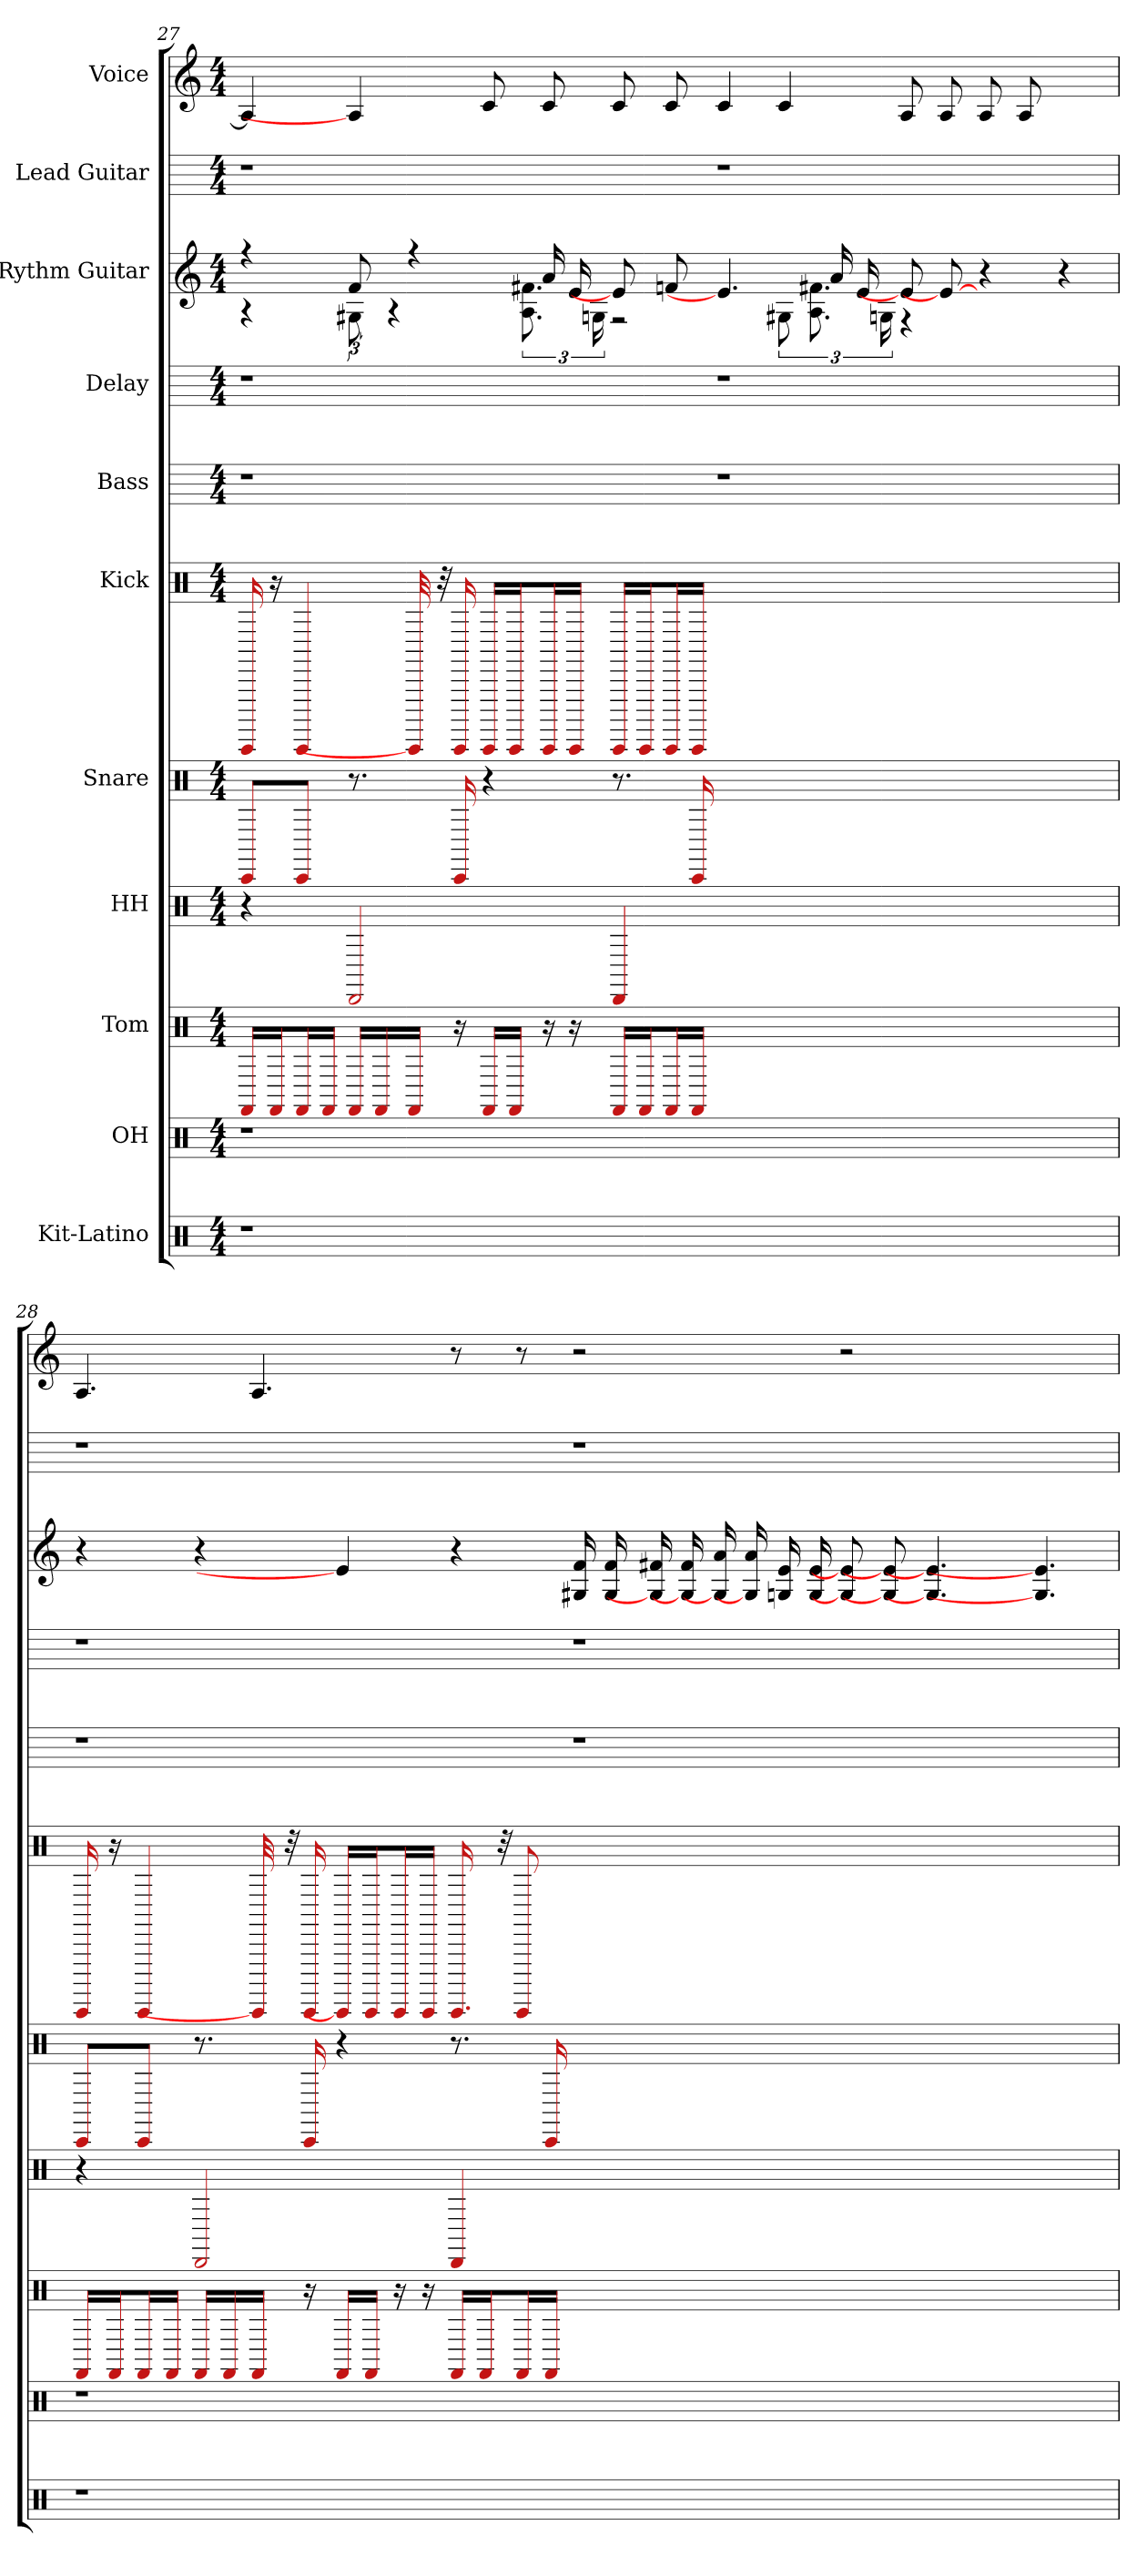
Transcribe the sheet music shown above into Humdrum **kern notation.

**kern	**kern	**kern	**kern	**kern	**kern	**kern	**kern	**kern	**kern	**kern
*part11	*part10	*part9	*part8	*part7	*part6	*part5	*part4	*part3	*part2	*part1
*staff11	*staff10	*staff9	*staff8	*staff7	*staff6	*staff5	*staff4	*staff3	*staff2	*staff1
*I"Kit-Latino	*I"OH	*I"Tom	*I"HH	*I"Snare	*I"Kick	*I"Bass	*I"Delay	*I"Rythm Guitar	*I"Lead Guitar	*I"Voice
*clefX	*clefX	*clefX	*clefX	*clefX	*clefX	*	*	*	*	*
*k[]	*k[]	*k[]	*k[]	*k[]	*k[]	*k[]	*k[]	*k[]	*k[]	*k[]
*M4/4	*M4/4	*M4/4	*M4/4	*M4/4	*M4/4	*M4/4	*M4/4	*M4/4	*M4/4	*M4/4
=27	=27	=27	=27	=27	=27	=27	=27	=27	=27	=27
*	*	*	*	*	*	*	*	*^	*	*
1r	1r	16FF#/LL	4r	8CC/L	16CCCC	1r	1r	4r	4r	1r	4A]
.	.	16FF#/J	.	.	16r	.	.	.	.	.	.
.	.	16FF#/L	.	8CC/J	4CCCC	.	.	.	.	.	.
.	.	16FF#/JJ	.	.	.	.	.	.	.	.	.
.	.	16FF#/LL	2DD	8.r	.	.	.	8f	12G#	.	4A]
.	.	16FF#/	.	.	.	.	.	.	.	.	.
.	.	.	.	.	.	.	.	.	4r	.	.
.	.	16FF#/JJ	.	.	32CCCC]	.	.	4r	.	.	.
.	.	.	.	.	32r	.	.	.	.	.	.
.	.	16r	.	16CC	16CCCC#	.	.	.	.	.	.
.	.	16FF#/LL	.	4r	16CCCC/LL	.	.	.	.	.	8c
.	.	16FF#/JJ	.	.	16CCCC/J	.	.	.	.	.	.
.	.	.	.	.	.	.	.	.	12.A 12.f#	.	.
.	.	16r	.	.	16CCCC/L	.	.	16a	.	.	8c
.	.	16r	.	.	16CCCC#/JJ	.	.	16e	.	.	.
.	.	.	.	.	.	.	.	.	24G	.	.
.	.	16FF#/LL	4DD	8.r	16CCCC/LL	.	.	8e]	2r	.	8c
.	.	16FF#/J	.	.	16CCCC/J	.	.	.	.	.	.
.	.	16FF#/L	.	.	16CCCC/L	.	.	8f	.	.	8c
.	.	16FF#/JJ	.	16CC	16CCCC/JJ	.	.	.	.	.	.
1ryy	1ryy	1ryy	1ryy	1ryy	1ryy	1r	1r	4.e]	.	1r	4c
.	.	.	.	.	.	.	.	.	12G#	.	4c
.	.	.	.	.	.	.	.	.	12.A 12.f#	.	.
.	.	.	.	.	.	.	.	16a	.	.	.
.	.	.	.	.	.	.	.	16e	.	.	.
.	.	.	.	.	.	.	.	.	24G	.	.
.	.	.	.	.	.	.	.	8e]	4r	.	8A
.	.	.	.	.	.	.	.	8e_	.	.	8A
.	.	.	.	.	.	.	.	2ryy	4r	.	8A
.	.	.	.	.	.	.	.	.	.	.	8A
4ryy	4ryy	4ryy	4ryy	4ryy	4ryy	4ryy	4ryy	.	4r	4ryy	4ryy
*	*	*	*	*	*	*	*	*v	*v	*	*
=28	=28	=28	=28	=28	=28	=28	=28	=28	=28	=28
1r	1r	16FF#/LL	4r	8CC/L	16CCCC	1r	1r	4r	1r	4.A
.	.	16FF#/J	.	.	16r	.	.	.	.	.
.	.	16FF#/L	.	8CC/J	4CCCC	.	.	.	.	.
.	.	16FF#/JJ	.	.	.	.	.	.	.	.
.	.	16FF#/LL	2DD	8.r	.	.	.	4r	.	.
.	.	16FF#/	.	.	.	.	.	.	.	.
.	.	16FF#/JJ	.	.	32CCCC]	.	.	.	.	4.A
.	.	.	.	.	32r	.	.	.	.	.
.	.	16r	.	16CC	16CCCC	.	.	.	.	.
.	.	16FF#/LL	.	4r	16CCCC/LL]	.	.	4e]	.	.
.	.	16FF#/JJ	.	.	16CCCC/J	.	.	.	.	.
.	.	16r	.	.	16CCCC/L	.	.	.	.	.
.	.	16r	.	.	16CCCC/JJ	.	.	.	.	.
.	.	16FF#/LL	4DD	8.r	16.CCCC	.	.	4r	.	8r
.	.	16FF#/J	.	.	.	.	.	.	.	.
.	.	.	.	.	32r	.	.	.	.	.
.	.	16FF#/L	.	.	8CCCC	.	.	.	.	8r
.	.	16FF#/JJ	.	16CC	.	.	.	.	.	.
1.ryy	1.ryy	1.ryy	1.ryy	1.ryy	1.ryy	1r	1r	16G# 16f	1r	2r
.	.	.	.	.	.	.	.	16G# 16f	.	.
.	.	.	.	.	.	.	.	16f# 16G#]	.	.
.	.	.	.	.	.	.	.	16f# 16G#]	.	.
.	.	.	.	.	.	.	.	16a 16G#]	.	.
.	.	.	.	.	.	.	.	16a 16G#]	.	.
.	.	.	.	.	.	.	.	16G 16e	.	.
.	.	.	.	.	.	.	.	16G 16e	.	.
.	.	.	.	.	.	.	.	8G] 8e]	.	2r
.	.	.	.	.	.	.	.	8G] 8e]	.	.
.	.	.	.	.	.	.	.	4.G] 4.e]	.	.
.	.	.	.	.	.	2ryy	2ryy	.	2ryy	2ryy
.	.	.	.	.	.	.	.	4.G] 4.e]	.	.
=	=	=	=	=	=	=	=	=	=	=
*-	*-	*-	*-	*-	*-	*-	*-	*-	*-	*-
